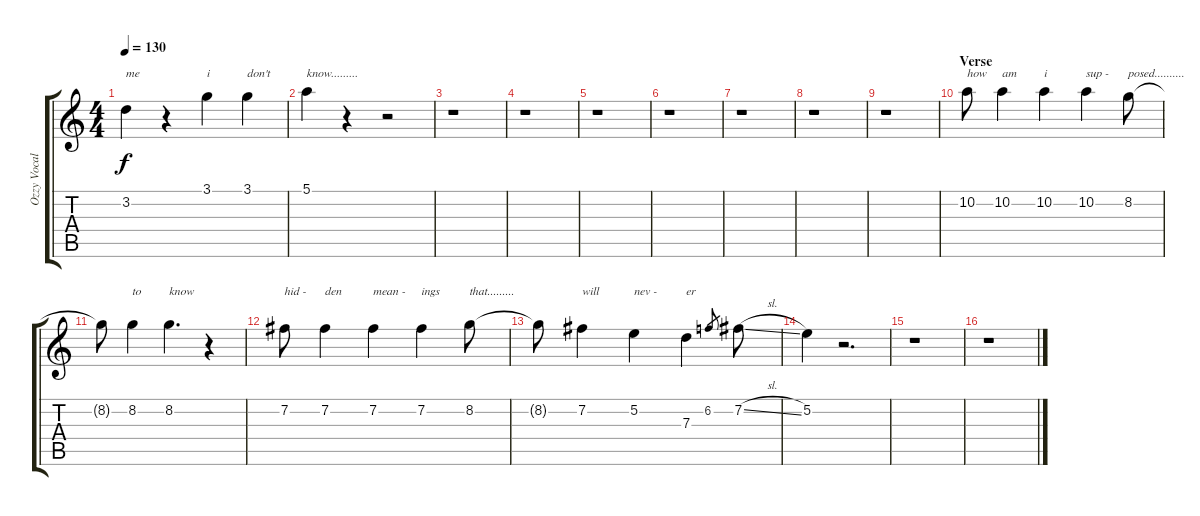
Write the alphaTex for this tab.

\track ("Ozzy Vocal" "Ozzy Vocal") {instrument electricguitarclean}
\staff {score tabs}
\tuning (E4 B3 G3 D3 A2 E2) {hide}
\ts (4 4)
\tempo 130
\clef g2
\ks c
3.2.4{txt "me" dy f} r.4 3.1.4{txt "i"} 3.1.4{txt "don't"} |
5.1.4{txt "know........."} r.4 r.2 |
r.1 |
r.1 |
r.1 |
r.1 |
r.1 |
r.1 |
r.1 |
\section ("" "Verse")
10.2.8{txt "how"} 10.2.4{txt "am"} 10.2.4{txt "i"} 10.2.4{txt "sup -"} 8.2.8{txt "posed.........."} |
8.2{t}.8 8.2.4{txt "to"} 8.2.4{d txt "know"} r.4 |
7.2.8{txt "hid -"} 7.2.4{txt "den"} 7.2.4{txt "mean -"} 7.2.4{txt "ings"} 8.2.8{txt "that........."} |
8.2{t}.8 7.2.4{txt "will"} 5.2.4{txt "nev -"} 7.3.4{txt "er"} 6.2.8{gr} 7.2{sl}.8 |
5.2.4 r.2{d} |
r.1 |
r.1
